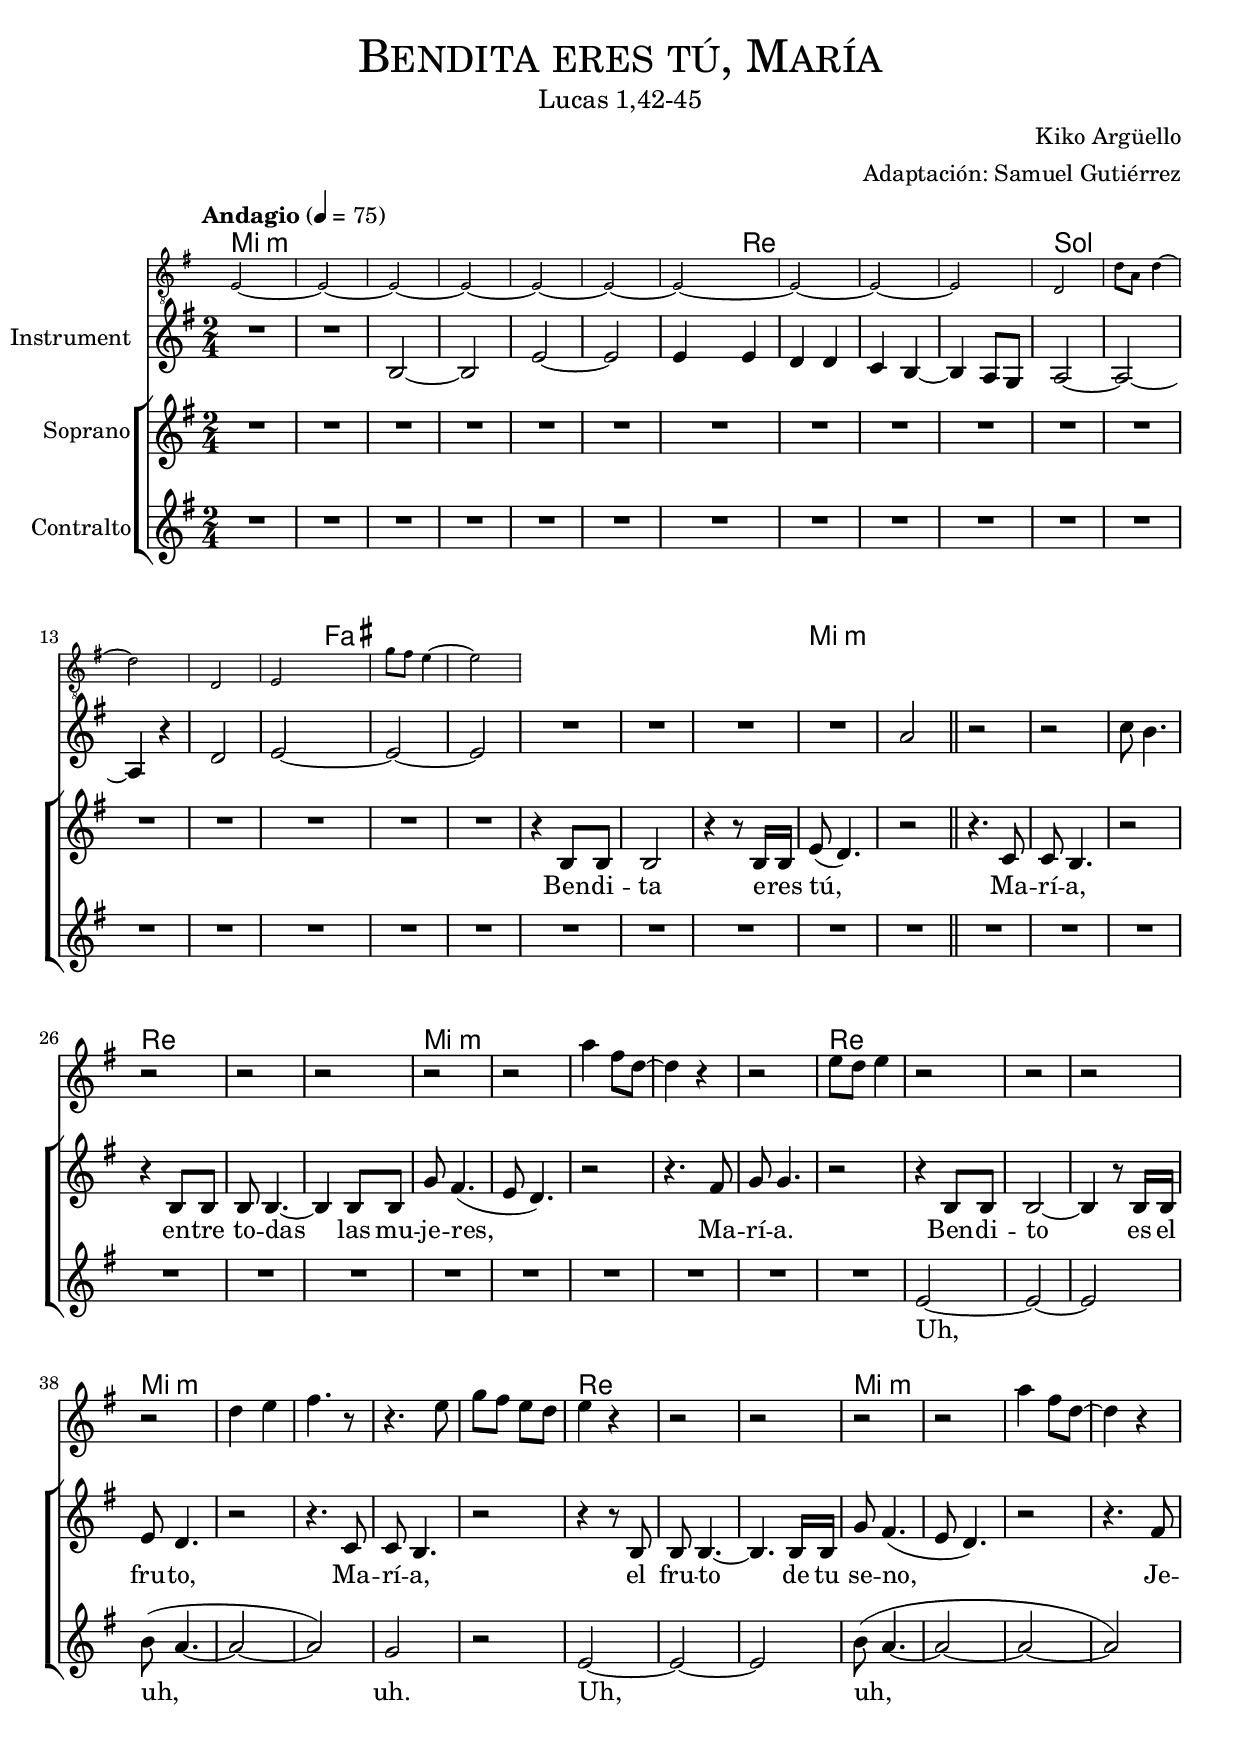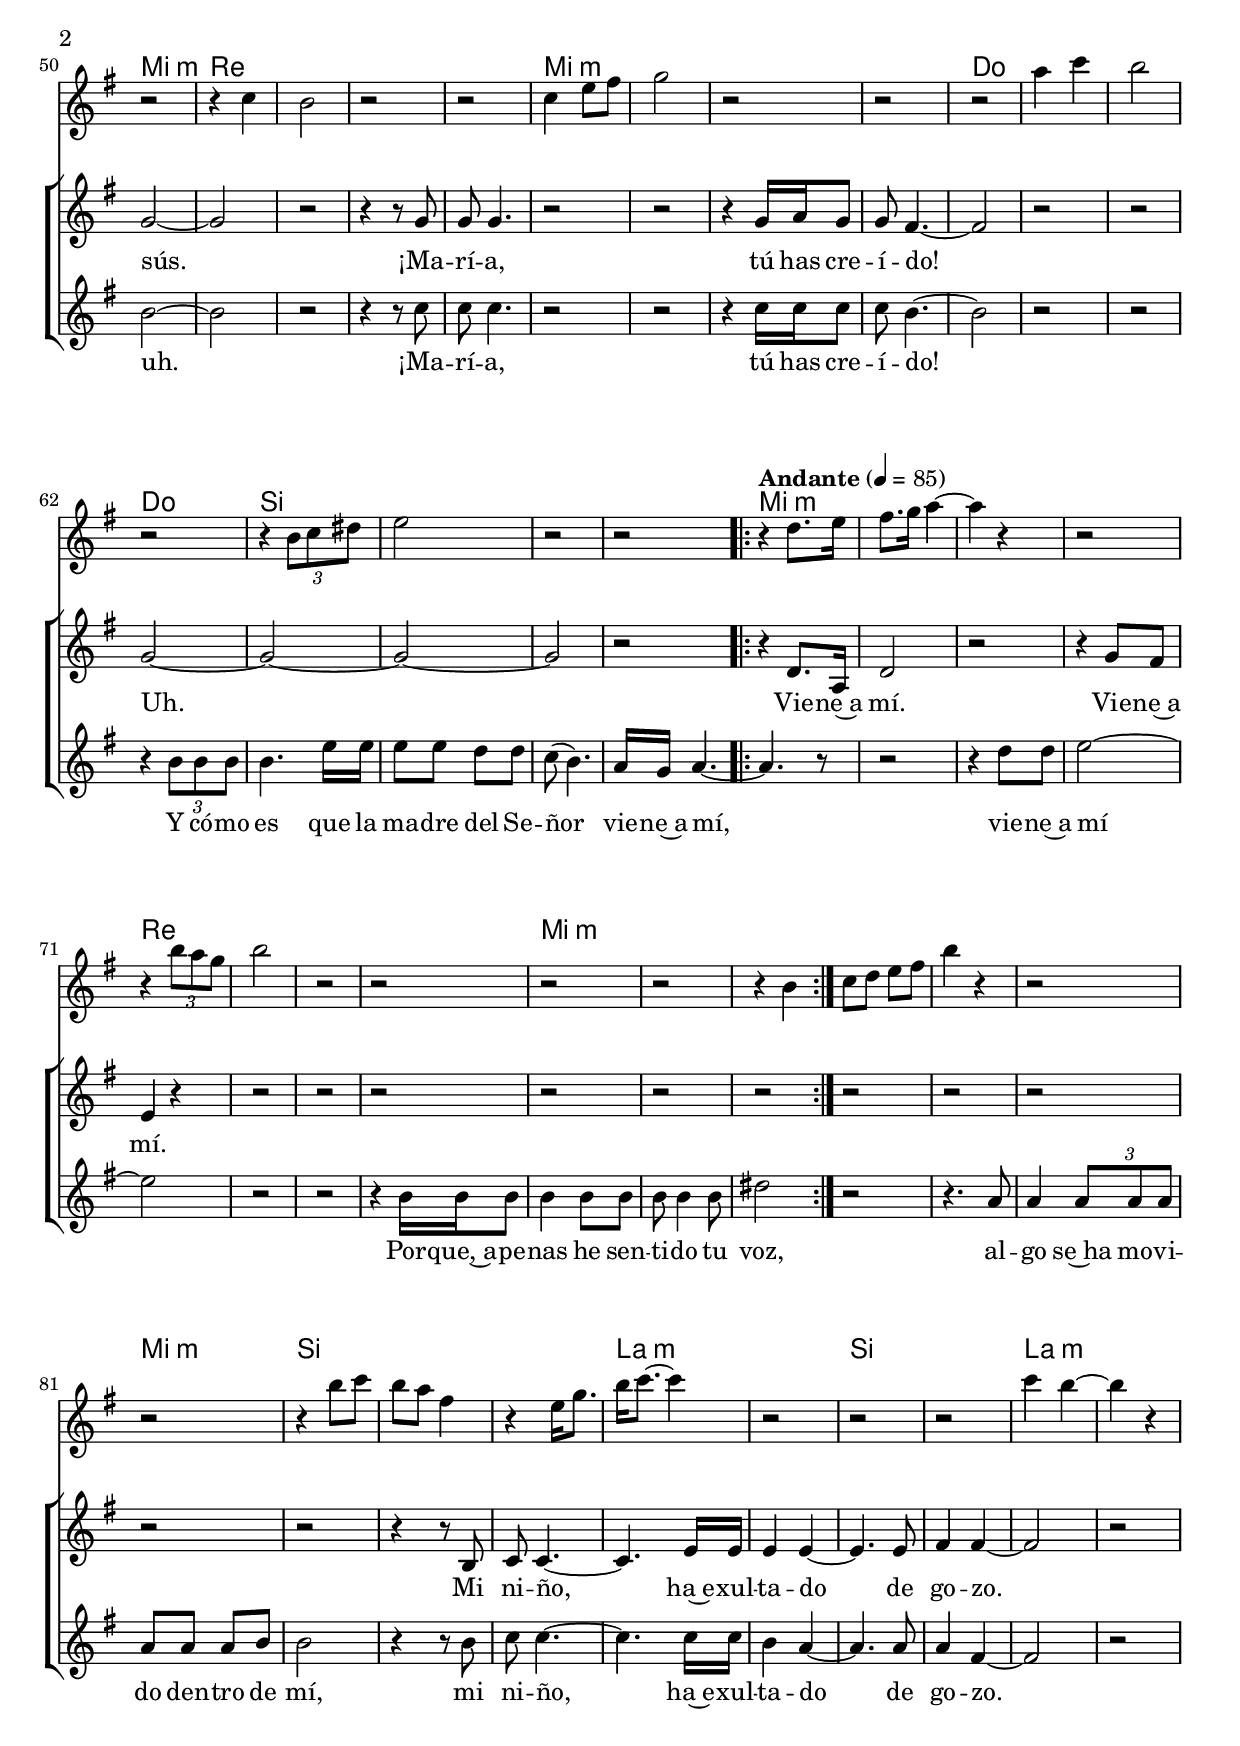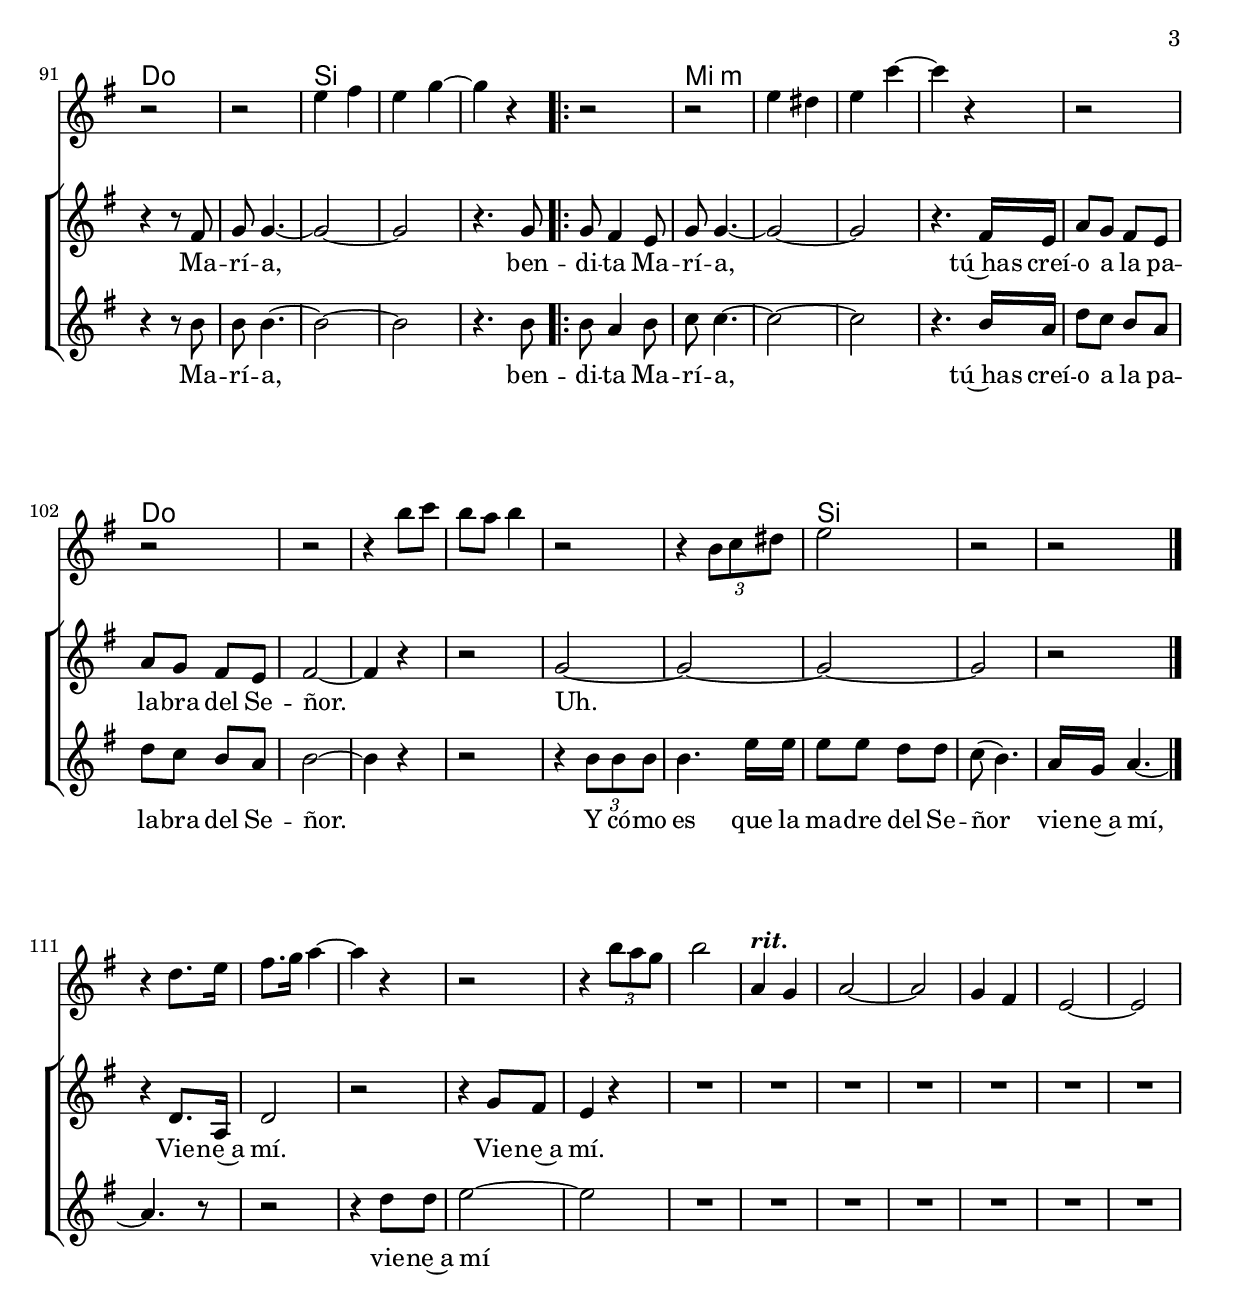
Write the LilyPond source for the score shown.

% Bendita eres tú, María - María Paloma Incorrupta
% by serachsam

\language "espanol"
\version "2.23.2"

% --- Global parameters
%particle = 0
%jump = \break
%time = 4

% --- Includes

title = "Bendita eres tú, María"
subtitle = "Lucas 1,42-45"
subsubtitle = ""
autor = "Kiko Argüello"
arranger = "Adaptación: Samuel Gutiérrez"
other = ""
papper = "letter"
size = 20

global = {
  \key si \minor
  \time 2/4
  \tempo "Andagio" 4 = 75
  s2*22 | %22
  \bar "||"
  s2*44
  \tempo "Andante" 4 = 85
  \repeat volta 2 {
    s2*11
  }
  s2*18
  \repeat volta 2 {
    s2*15
  }
  \bar "|."
}

harmonies = \new ChordNames {
  \set ChordNames.midiInstrument = "church organ"
  \set ChordNames.midiMaximumVolume = #0.5
  \set chordChanges = ##t
  \chordmode {
    \italianChords
    si2:m |%1
    si2:m | 
    si2:m |
    si2:m |
    si2:m |
    si2:m |
    si4:m la4 | 
    la2 |
    la2 |
    la2 |
    re2 |
    re2 |s
    re2 |
    re4 dos4 |
    dos2 |
    dos2 |
    dos2 |
    dos2 |
    dos2 |
    si2:m |
    si2:m |
    si2:m |
    si2:m |
    si2:m |
    la2 |
    la2 |
    la2 |
    si2:m |
    si2:m |
    si2:m |
    si2:m |
    si2:m |
    la2 |
    la2 |
    la2 |
    la2 |
    si2:m |
    si2:m |
    si2:m |
    si2:m |
    si2:m |
    la2 |
    la2 |
    la2 |
    si2:m |
    si2:m |
    si2:m |
    si2:m |
    si2:m |
    la2 |
    la2 |
    la2 |
    la2 |
    si2:m |
    si2:m |
    si2:m |
    si2:m |
    sol2 |
    sol2 |
    sol2 |
    sol2 |
    fas2 |
    fas2 |
    fas2 |
    fas2 |
    si2:m |
    si2:m |
    si2:m |
    si2:m |
    la2 |
    la2 |
    la2 |
    la2 |
    si2:m |
    si2:m |
    si2:m |
    si2:m |
    si2:m |
    si2:m |
    si2:m |
    fas2 |
    fas2 |
    fas2 |
    mi2:m |
    mi2:m |
    fas2 |
    fas2 |
    mi2:m |
    mi2:m |
    sol2 |
    sol2 |
    fas2 |
    fas2 |
    fas2 |
    fas2 |
    si2:m |
    si2:m |
    si2:m |
    si2:m |
    si2:m |
    sol2 |
    sol2 |
    sol2 |
    sol2 |
    sol2 |
    sol2 |
    fas2 |
    fas2 |
  }
}

instrument = \relative do'' {
  \compressEmptyMeasures
  \dynamicUp
  
  <<
    { 
      R2*2 | 
      fas,2~ | %63
      fas2 |
      si2~ |
      si2 |
      si4 si |
      la4 la |
      sol4 fas4~ |
      fas4 mi8 re |
      mi2~ | %67
      mi2~ | 
      mi4 r | 
      la2 | 
      si2~ | 
      si2~ | 
      si2 |
    }
    \new Staff \with {
      \remove "Time_signature_engraver"
      alignAboveContext = "main"
      \magnifyStaff #2/3
      \override VerticalAxisGroup.default-staff-staff-spacing = #'((basic-distance . 6) (padding . -10))
    }
    {
      \set Staff.midiInstrument = #"violin"
      \clef "G_8"
      \key si \minor
      si,2~ |
      si2~ |
      si2~ |
      si2~ |
      si2~ |
      si2~ |
      si2~ |
      si2~ |
      si2~ |
      si2 |
      la2 |
      la'8 mi la4~ |
      la2 |
      la,2 |
      si2 |
      re'8 dos si4~ |
      si2 |
    }
  >> %2

  R2*4 | %27
  mi2 | %29
  r2 | %30
  r2 | %30
  sol8 fas4. | %31
  r2 | %32
  r2 | %33
  r2 | %34
  r2 | %35
  r2 | %36
  mi'4 dos8 la~ | %37
  la4 r | %38
  r2 |
  si8 la8 si4 | %39
  r2 | %40
  r2 | %41
  r2 | %42
  r2 | %43
  la4 si | %44
  dos4. r8 |
  r4. si8 | %45
  re8 dos si la | %46
  si4 r	| %47
  r2 | %48
  r2 | %49
  r2 | %50
  r2 | %51
  mi4 dos8 la~ | %52
  la4 r | %53
  r2 | %54
  r4 sol | %55
  fas2 | %56
  r2 | %57
  r2 | %57
  sol4 si8 dos8 | %58
  re2 | %59
  r2 | %60
  r2 | %60
  r2 | %60
  mi4 sol | %61
  fas2 | %62
  r2 | %63
  r4 \tuplet 3/2 {fas,8 sol las} | %63
  si2 | %64
  r2 | %65
  r2 | %66
  r4 la8. si16 | %67
  dos8. re16 mi4~ | %69
  mi4 r | %70
  r2 |
  r4 \tuplet 3/2 { fas8 mi re } | %71
  fas2 | %73
  r2 | %74
  r2 | %74
  r2 | %74
  r2 | %74
  r4 fas, | %75
  sol8 la si dos | %76
  fas4 r | %77
  r2 | %78
  r2 | %78
  r4 fas8 sol | %79
  fas8 mi dos4 | %80
  r4 si16 re8. | %81
  fas16 sol8.~sol4 | %82
  r2 | %83
  r2 | %84
  r2 | %85
  sol4 fas~ | %85
  fas4 r |
  r2 | %86
  r2 | %86
  si,4 dos | %87
  si4 re~ |
  re4 r | %88
  r2 | %89
  r2 | %89
  si4 las | %91
  si4 sol'~ |
  sol4 r | %56
  r2 |
  r2 |
  r2 |
  r4 fas8 sol |
  fas8 mi fas4 |
  
  r2 | %63
  r4 \tuplet 3/2 {fas,8 sol las} | %63
  si2 | %64
  r2 | %65
  r2 | %66
  r4 la8. si16 | %67
  dos8. re16 mi4~ | %69
  mi4 r | %70
  r2 |
  r4 \tuplet 3/2 { fas8 mi re } | %71
  fas2 | %73
  
  mi,4^\markup{\italic \bold "rit."} re |
  mi2~ |
  mi2 |
  re4 dos |
  si2~ |
  si2 |
}

soprano = \relative do' {
  \compressEmptyMeasures
  \dynamicUp

  R2*17 | %24
  r4 fas8 fas | %25
  fas2 | %26
  r4 r8 fas16 fas | %27
  si8( la4.) | %28
  r2 |
  r4. sol8 | %29
  sol8 fas4. | %30
  r2 | %31
  r4 fas8 fas | %32
  fas8 fas4.~ | %33
  fas4 fas8 fas | %34
  re'8 dos4.( | %35
  si8 la4.) | %36
  r2 |
  r4. dos8 | %37
  re8 re4. | %38
  r2 | %39
  r4 fas,8 fas | %40
  fas2~ | %41
  fas4 r8 fas16 fas | %42
  si8 la4. | %43
  r2 |
  r4. sol8 | %44
  sol8 fas4. | %45
  r2 | %46
  r4 r8 fas | %47
  fas8 fas4.~ | %48
  fas4. fas16 fas | %49
  re'8 dos4.( | %50
  si8 la4.) | %51
  r2 |
  r4. dos8 | %52
  re2~ | %53
  re2 | %54
  r2 | %55
  r4 r8 re | %56
  re8 re4. | %57
  r2 | %58
  r2 | %58
  r4 re16 mi re8 | %59
  re8 dos4.~ | %60
  dos2 | %61
  r2 | %62
  r2 | %62
  re2~ | %63
  re2~ | %64
  re2~ | %65
  re2 | %66
  r2 | %67
  r4 la8. mi16 | %68
  la2 | %69
  r2 |
  r4 re8 dos | %70
  si4 r | %71
  r2 | %72
  r2 | %72
  r2 | %74
  r2 | %73
  r2 | %74
  r2 | %75
  r2 | %76
  r2 | %77
  r2 | %78
  r2 | %79
  r2 | %79
  r4 r8 fas | %80
  sol8 sol4.~ | %81
  sol4. si16 si | %82
  si4 si~ | %83
  si4. si8 | %84
  dos4 dos~ | %85
  dos2 | %86
  r2 |
  r4 r8 dos | %87
  re8 re4.~ | %88
  re2~ |
  re2 |
  r4. re8 |
  re8 dos4 si8 |
  re8 re4.~ |
  re2~ | 
  re2 |
  r4. dos16 si |
  mi8 re dos si |
  mi8 re dos si |
  dos2~ |
  dos4 r |
  r2 |
  
  re2~ | %63
  re2~ | %64
  re2~ | %65
  re2 | %66
  r2 | %67
  r4 la8. mi16 | %68
  la2 | %69
  r2 |
  r4 re8 dos | %70
  si4 r | %71
  R2*7 | %72
}

soprano-lyrics = \lyricmode {
  Ben -- di -- ta e -- res tú, Ma -- rí -- a,
  en -- tre to -- das las mu -- je -- res, Ma -- rí -- a.
  Ben -- di -- to es el fru -- to, Ma -- rí -- a,
  el fru -- to de tu se -- no, Je -- sús.
  ¡Ma -- rí -- a, tú has cre -- í -- do!
  
  Uh. Vie -- ne~a mí. Vie -- ne~a mí.
  
  Mi ni -- ño, ha~e -- xul -- ta -- do de go -- zo.
  
  Ma -- rí -- a, ben -- di -- ta Ma -- rí -- a,
  tú~has creí -- o a la pa -- la -- bra del Se -- ñor.
  
  Uh. Vie -- ne~a mí. Vie -- ne~a mí.
}

\include "alto.ily"
% \include "metronome.ily"

% --- Global size
%#(set-global-staff-size \size)

% --- Header
\header {
  title = \markup{\fontsize #2 \medium \smallCaps \title}
  subtitle = \markup{\medium \subtitle}
  subsubtitle = \markup{\medium \subsubtitle}
  composer = \autor
  arranger = \markup {\right-column { \arranger \other}}
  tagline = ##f
  breakbefore = ##t
}

% --- Music

% --- Harmony

% --- Sheet
\score {
  <<
    \transpose si mi {\harmonies}
    \new Staff = "main" {
      <<
        \set Staff.instrumentName = "Instrument"
        \set Staff.midiInstrument = #"violin"
        %\set Staff.midiMaximumVolume = #1.5
        \transpose si mi {<< \global \instrument >>}
      >>
    }
    \new ChoirStaff {
      <<
        \new Staff {
          <<
            \set Staff.instrumentName = "Soprano"
            \set Staff.midiInstrument = #"oboe"
            %\set Staff.midiMaximumVolume = #1.5
            <<
              \new Voice = "soprano" { \transpose si mi {<< \global \soprano >>} }
              \new Lyrics \lyricsto "soprano" { \soprano-lyrics }
            >>
          >>
        }
        \new Staff {
          <<
            \set Staff.instrumentName = "Contralto"
            \set Staff.midiInstrument = #"clarinet"
            %\set Staff.midiMaximumVolume = #1.5
            <<
              \new Voice = "alto" { \transpose si mi {<< \global \alto >>} }
              \new Lyrics \lyricsto "alto" { \alto-lyrics }
            >>
          >>
        }
      >>
    }
  >>
  \layout {}
  \midi {}
}

% --- Paper
\paper {
  #(set-default-paper-size "letter")
  page-breaking = #ly:page-turn-breaking
}